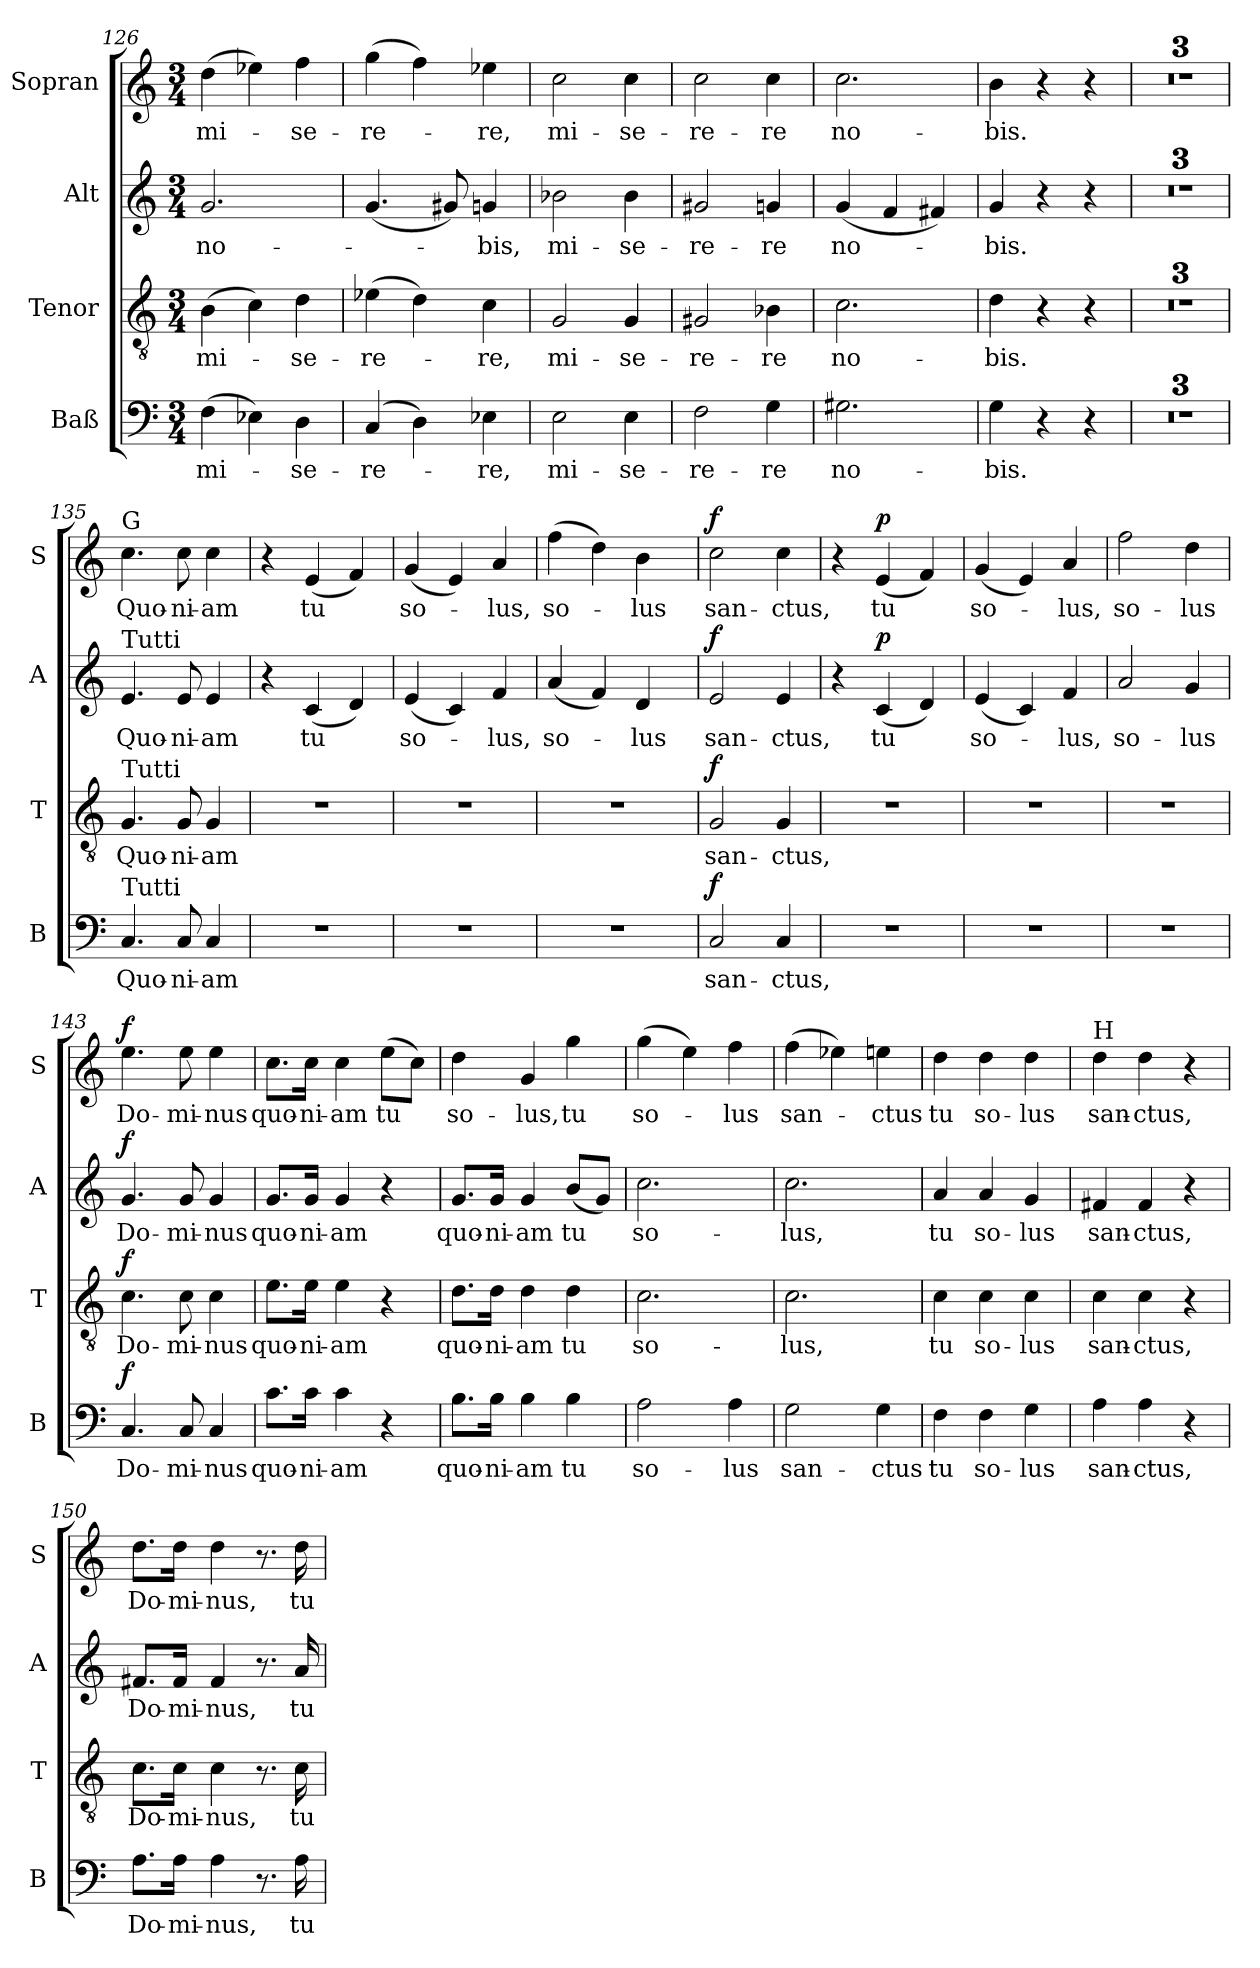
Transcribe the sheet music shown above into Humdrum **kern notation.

**kern	**text	**dynam	**kern	**text	**dynam	**kern	**text	**dynam	**kern	**text	**dynam
*part4	*part4	*part4	*part3	*part3	*part3	*part2	*part2	*part2	*part1	*part1	*part1
*staff4	*staff4	*staff4	*staff3	*staff3	*staff3	*staff2	*staff2	*staff2	*staff1	*staff1	*staff1
*I"Baß	*	*	*I"Tenor	*	*	*I"Alt	*	*	*I"Sopran	*	*
*I'B	*	*	*I'T	*	*	*I'A	*	*	*I'S	*	*
*clefF4	*	*	*clefGv2	*	*	*clefG2	*	*	*clefG2	*	*
*k[]	*	*	*k[]	*	*	*k[]	*	*	*k[]	*	*
*M3/4	*	*	*M3/4	*	*	*M3/4	*	*	*M3/4	*	*
=126	=126	=126	=126	=126	=126	=126	=126	=126	=126	=126	=126
!	!LO:LY:b	!	!	!LO:LY:b	!	!	!LO:LY:b	!	!	!LO:LY:b	!
(4F\	mi-	.	(4B\	mi-	.	2.g/	no-	.	(4dd\	mi-	.
4E-X\)	.	.	4c\)	.	.	.	.	.	4ee-X\)	.	.
!	!LO:LY:b	!	!	!LO:LY:b	!	!	!	!	!	!LO:LY:b	!
4D\	se-	.	4d\	se-	.	.	.	.	4ff\	se-	.
=127	=127	=127	=127	=127	=127	=127	=127	=127	=127	=127	=127
!	!LO:LY:b	!	!	!LO:LY:b	!	!	!	!	!	!LO:LY:b	!
(4C/	re-	.	(4e-X\	re-	.	(4.g/	.	.	(4gg\	re-	.
4D\)	.	.	4d\)	.	.	.	.	.	4ff\)	.	.
.	.	.	.	.	.	8g#X/)	.	.	.	.	.
!	!LO:LY:b	!	!	!LO:LY:b	!	!	!LO:LY:b	!	!	!LO:LY:b	!
4E-X\	re,	.	4c\	re,	.	4gn/	bis,	.	4ee-X\	re,	.
=128	=128	=128	=128	=128	=128	=128	=128	=128	=128	=128	=128
!	!LO:LY:b	!	!	!LO:LY:b	!	!	!LO:LY:b	!	!	!LO:LY:b	!
2E\	mi-	.	2G/	mi-	.	2b-X\	mi-	.	2cc\	mi-	.
!	!LO:LY:b	!	!	!LO:LY:b	!	!	!LO:LY:b	!	!	!LO:LY:b	!
4E\	se-	.	4G/	se-	.	4b-\	se-	.	4cc\	se-	.
=129	=129	=129	=129	=129	=129	=129	=129	=129	=129	=129	=129
!	!LO:LY:b	!	!	!LO:LY:b	!	!	!LO:LY:b	!	!	!LO:LY:b	!
2F\	re-	.	2G#X/	re-	.	2g#X/	re-	.	2cc\	re-	.
!	!LO:LY:b	!	!	!LO:LY:b	!	!	!LO:LY:b	!	!	!LO:LY:b	!
4G\	re	.	4B-X\	re	.	4gn/	re	.	4cc\	re	.
!!LO:LB:g=z
=130	=130	=130	=130	=130	=130	=130	=130	=130	=130	=130	=130
!	!LO:LY:b	!	!	!LO:LY:b	!	!	!LO:LY:b	!	!	!LO:LY:b	!
2.G#X\	no-	.	2.c\	no-	.	(4g/	no-	.	2.cc\	no-	.
.	.	.	.	.	.	4f/	.	.	.	.	.
.	.	.	.	.	.	4f#X/)	.	.	.	.	.
=131	=131	=131	=131	=131	=131	=131	=131	=131	=131	=131	=131
!	!LO:LY:b	!	!	!LO:LY:b	!	!	!LO:LY:b	!	!	!LO:LY:b	!
4G\	bis.	.	4d\	bis.	.	4g/	bis.	.	4b\	bis.	.
4r	.	.	4r	.	.	4r	.	.	4r	.	.
4r	.	.	4r	.	.	4r	.	.	4r	.	.
=132	=132	=132	=132	=132	=132	=132	=132	=132	=132	=132	=132
!LO:N:vis=2	!	!	!LO:N:vis=2	!	!	!LO:N:vis=2	!	!	!LO:N:vis=2	!	!
2.r	.	.	2.r	.	.	2.r	.	.	2.r	.	.
=133	=133	=133	=133	=133	=133	=133	=133	=133	=133	=133	=133
!LO:N:vis=2	!	!	!LO:N:vis=2	!	!	!LO:N:vis=2	!	!	!LO:N:vis=2	!	!
2.r	.	.	2.r	.	.	2.r	.	.	2.r	.	.
=134	=134	=134	=134	=134	=134	=134	=134	=134	=134	=134	=134
!LO:N:vis=2	!	!	!LO:N:vis=2	!	!	!LO:N:vis=2	!	!	!LO:N:vis=2	!	!
2.r	.	.	2.r	.	.	2.r	.	.	2.r	.	.
!!LO:PB:g=z
=135	=135	=135	=135	=135	=135	=135	=135	=135	=135	=135	=135
!	!	!	!	!	!	!	!	!	!LO:TX:a:t=G	!	!
!	!	!	!	!	!	!LO:TX:a:t=Tutti	!	!	!	!	!
!	!	!	!LO:TX:a:t=Tutti	!	!	!	!	!	!	!	!
!LO:TX:a:t=Tutti	!	!	!	!	!	!	!	!	!	!	!
!	!LO:LY:b	!	!	!LO:LY:b	!	!	!LO:LY:b	!	!	!LO:LY:b	!
4.C/	Quo-	.	4.G/	Quo-	.	4.e/	Quo-	.	4.cc\	Quo-	.
!	!LO:LY:b	!	!	!LO:LY:b	!	!	!LO:LY:b	!	!	!LO:LY:b	!
8C/	ni-	.	8G/	ni-	.	8e/	ni-	.	8cc\	ni-	.
!	!LO:LY:b	!	!	!LO:LY:b	!	!	!LO:LY:b	!	!	!LO:LY:b	!
4C/	am	.	4G/	am	.	4e/	am	.	4cc\	am	.
=136	=136	=136	=136	=136	=136	=136	=136	=136	=136	=136	=136
!LO:N:vis=2	!	!	!LO:N:vis=2	!	!	!	!	!	!	!	!
2.r	.	.	2.r	.	.	4r	.	.	4r	.	.
!	!	!	!	!	!	!	!LO:LY:b	!	!	!LO:LY:b	!
.	.	.	.	.	.	(4c/	tu	.	(4e/	tu	.
.	.	.	.	.	.	4d/)	.	.	4f/)	.	.
=137	=137	=137	=137	=137	=137	=137	=137	=137	=137	=137	=137
!LO:N:vis=2	!	!	!LO:N:vis=2	!	!	!	!LO:LY:b	!	!	!LO:LY:b	!
2.r	.	.	2.r	.	.	(4e/	so-	.	(4g/	so-	.
.	.	.	.	.	.	4c/)	.	.	4e/)	.	.
!	!	!	!	!	!	!	!LO:LY:b	!	!	!LO:LY:b	!
.	.	.	.	.	.	4f/	lus,	.	4a/	lus,	.
=138	=138	=138	=138	=138	=138	=138	=138	=138	=138	=138	=138
!LO:N:vis=2	!	!	!LO:N:vis=2	!	!	!	!LO:LY:b	!	!	!LO:LY:b	!
2.r	.	.	2.r	.	.	(4a/	so-	.	(4ff\	so-	.
.	.	.	.	.	.	4f/)	.	.	4dd\)	.	.
!	!	!	!	!	!	!	!LO:LY:b	!	!	!LO:LY:b	!
.	.	.	.	.	.	4d/	lus	.	4b\	lus	.
=139	=139	=139	=139	=139	=139	=139	=139	=139	=139	=139	=139
!	!LO:LY:b	!LO:DY:b	!	!LO:LY:b	!LO:DY:b	!	!LO:LY:b	!LO:DY:b	!	!LO:LY:b	!LO:DY:b
2C/	san-	f	2G/	san-	f	2e/	san-	f	2cc\	san-	f
!	!LO:LY:b	!	!	!LO:LY:b	!	!	!LO:LY:b	!	!	!LO:LY:b	!
4C/	ctus,	.	4G/	ctus,	.	4e/	ctus,	.	4cc\	ctus,	.
=140	=140	=140	=140	=140	=140	=140	=140	=140	=140	=140	=140
!LO:N:vis=2	!	!	!LO:N:vis=2	!	!	!	!	!	!	!	!
2.r	.	.	2.r	.	.	4r	.	.	4r	.	.
!	!	!	!	!	!	!	!LO:LY:b	!LO:DY:b	!	!LO:LY:b	!LO:DY:b
.	.	.	.	.	.	(4c/	tu	p	(4e/	tu	p
.	.	.	.	.	.	4d/)	.	.	4f/)	.	.
!!LO:LB:g=z
=141	=141	=141	=141	=141	=141	=141	=141	=141	=141	=141	=141
!LO:N:vis=2	!	!	!LO:N:vis=2	!	!	!	!LO:LY:b	!	!	!LO:LY:b	!
2.r	.	.	2.r	.	.	(4e/	so-	.	(4g/	so-	.
.	.	.	.	.	.	4c/)	.	.	4e/)	.	.
!	!	!	!	!	!	!	!LO:LY:b	!	!	!LO:LY:b	!
.	.	.	.	.	.	4f/	lus,	.	4a/	lus,	.
=142	=142	=142	=142	=142	=142	=142	=142	=142	=142	=142	=142
!LO:N:vis=2	!	!	!LO:N:vis=2	!	!	!	!LO:LY:b	!	!	!LO:LY:b	!
2.r	.	.	2.r	.	.	2a/	so-	.	2ff\	so-	.
!	!	!	!	!	!	!	!LO:LY:b	!	!	!LO:LY:b	!
.	.	.	.	.	.	4g/	lus	.	4dd\	lus	.
=143	=143	=143	=143	=143	=143	=143	=143	=143	=143	=143	=143
!	!LO:LY:b	!LO:DY:b	!	!LO:LY:b	!LO:DY:b	!	!LO:LY:b	!LO:DY:b	!	!LO:LY:b	!LO:DY:b
4.C/	Do-	f	4.c\	Do-	f	4.g/	Do-	f	4.ee\	Do-	f
!	!LO:LY:b	!	!	!LO:LY:b	!	!	!LO:LY:b	!	!	!LO:LY:b	!
8C/	mi-	.	8c\	mi-	.	8g/	mi-	.	8ee\	mi-	.
!	!LO:LY:b	!	!	!LO:LY:b	!	!	!LO:LY:b	!	!	!LO:LY:b	!
4C/	nus	.	4c\	nus	.	4g/	nus	.	4ee\	nus	.
=144	=144	=144	=144	=144	=144	=144	=144	=144	=144	=144	=144
!	!LO:LY:b	!	!	!LO:LY:b	!	!	!LO:LY:b	!	!	!LO:LY:b	!
8.c\L	quo-	.	8.e\L	quo-	.	8.g/L	quo-	.	8.cc\L	quo-	.
!	!LO:LY:b	!	!	!LO:LY:b	!	!	!LO:LY:b	!	!	!LO:LY:b	!
16c\Jk	ni-	.	16e\Jk	ni-	.	16g/Jk	ni-	.	16cc\Jk	ni-	.
!	!LO:LY:b	!	!	!LO:LY:b	!	!	!LO:LY:b	!	!	!LO:LY:b	!
4c\	am	.	4e\	am	.	4g/	am	.	4cc\	am	.
!	!	!	!	!	!	!	!	!	!	!LO:LY:b	!
4r	.	.	4r	.	.	4r	.	.	(8ee\L	tu	.
.	.	.	.	.	.	.	.	.	8cc\J)	.	.
=145	=145	=145	=145	=145	=145	=145	=145	=145	=145	=145	=145
!	!LO:LY:b	!	!	!LO:LY:b	!	!	!LO:LY:b	!	!	!LO:LY:b	!
8.B\L	quo-	.	8.d\L	quo-	.	8.g/L	quo-	.	4dd\	so-	.
!	!LO:LY:b	!	!	!LO:LY:b	!	!	!LO:LY:b	!	!	!	!
16B\Jk	ni-	.	16d\Jk	ni-	.	16g/Jk	ni-	.	.	.	.
!	!LO:LY:b	!	!	!LO:LY:b	!	!	!LO:LY:b	!	!	!LO:LY:b	!
4B\	am	.	4d\	am	.	4g/	am	.	4g/	lus,	.
!	!LO:LY:b	!	!	!LO:LY:b	!	!	!LO:LY:b	!	!	!LO:LY:b	!
4B\	tu	.	4d\	tu	.	(8b/L	tu	.	4gg\	tu	.
.	.	.	.	.	.	8g/J)	.	.	.	.	.
!!LO:PB:g=z
=146	=146	=146	=146	=146	=146	=146	=146	=146	=146	=146	=146
!	!LO:LY:b	!	!	!LO:LY:b	!	!	!LO:LY:b	!	!	!LO:LY:b	!
2A\	so-	.	2.c\	so-	.	2.cc\	so-	.	(4gg\	so-	.
.	.	.	.	.	.	.	.	.	4ee\)	.	.
!	!LO:LY:b	!	!	!	!	!	!	!	!	!LO:LY:b	!
4A\	lus	.	.	.	.	.	.	.	4ff\	lus	.
=147	=147	=147	=147	=147	=147	=147	=147	=147	=147	=147	=147
!	!LO:LY:b	!	!	!LO:LY:b	!	!	!LO:LY:b	!	!	!LO:LY:b	!
2G\	san-	.	2.c\	lus,	.	2.cc\	lus,	.	(4ff\	san-	.
.	.	.	.	.	.	.	.	.	4ee-X\)	.	.
!	!LO:LY:b	!	!	!	!	!	!	!	!	!LO:LY:b	!
4G\	ctus	.	.	.	.	.	.	.	4een\	ctus	.
=148	=148	=148	=148	=148	=148	=148	=148	=148	=148	=148	=148
!	!LO:LY:b	!	!	!LO:LY:b	!	!	!LO:LY:b	!	!	!LO:LY:b	!
4F\	tu	.	4c\	tu	.	4a/	tu	.	4dd\	tu	.
!	!LO:LY:b	!	!	!LO:LY:b	!	!	!LO:LY:b	!	!	!LO:LY:b	!
4F\	so-	.	4c\	so-	.	4a/	so-	.	4dd\	so-	.
!	!LO:LY:b	!	!	!LO:LY:b	!	!	!LO:LY:b	!	!	!LO:LY:b	!
4G\	lus	.	4c\	lus	.	4g/	lus	.	4dd\	lus	.
=149	=149	=149	=149	=149	=149	=149	=149	=149	=149	=149	=149
!	!	!	!	!	!	!	!	!	!LO:TX:a:t=H	!	!
!	!LO:LY:b	!	!	!LO:LY:b	!	!	!LO:LY:b	!	!	!LO:LY:b	!
4A\	san-	.	4c\	san-	.	4f#X/	san-	.	4dd\	san-	.
!	!LO:LY:b	!	!	!LO:LY:b	!	!	!LO:LY:b	!	!	!LO:LY:b	!
4A\	ctus,	.	4c\	ctus,	.	4f#/	ctus,	.	4dd\	ctus,	.
4r	.	.	4r	.	.	4r	.	.	4r	.	.
!!LO:LB:g=z
=150	=150	=150	=150	=150	=150	=150	=150	=150	=150	=150	=150
!	!LO:LY:b	!	!	!LO:LY:b	!	!	!LO:LY:b	!	!	!LO:LY:b	!
8.A\L	Do-	.	8.c\L	Do-	.	8.f#X/L	Do-	.	8.dd\L	Do-	.
!	!LO:LY:b	!	!	!LO:LY:b	!	!	!LO:LY:b	!	!	!LO:LY:b	!
16A\Jk	mi-	.	16c\Jk	mi-	.	16f#/Jk	mi-	.	16dd\Jk	mi-	.
!	!LO:LY:b	!	!	!LO:LY:b	!	!	!LO:LY:b	!	!	!LO:LY:b	!
4A\	nus,	.	4c\	nus,	.	4f#/	nus,	.	4dd\	nus,	.
8.r	.	.	8.r	.	.	8.r	.	.	8.r	.	.
!	!LO:LY:b	!	!	!LO:LY:b	!	!	!LO:LY:b	!	!	!LO:LY:b	!
16A\	tu	.	16c\	tu	.	16a/	tu	.	16dd\	tu	.
=	=	=	=	=	=	=	=	=	=	=	=
*-	*-	*-	*-	*-	*-	*-	*-	*-	*-	*-	*-
